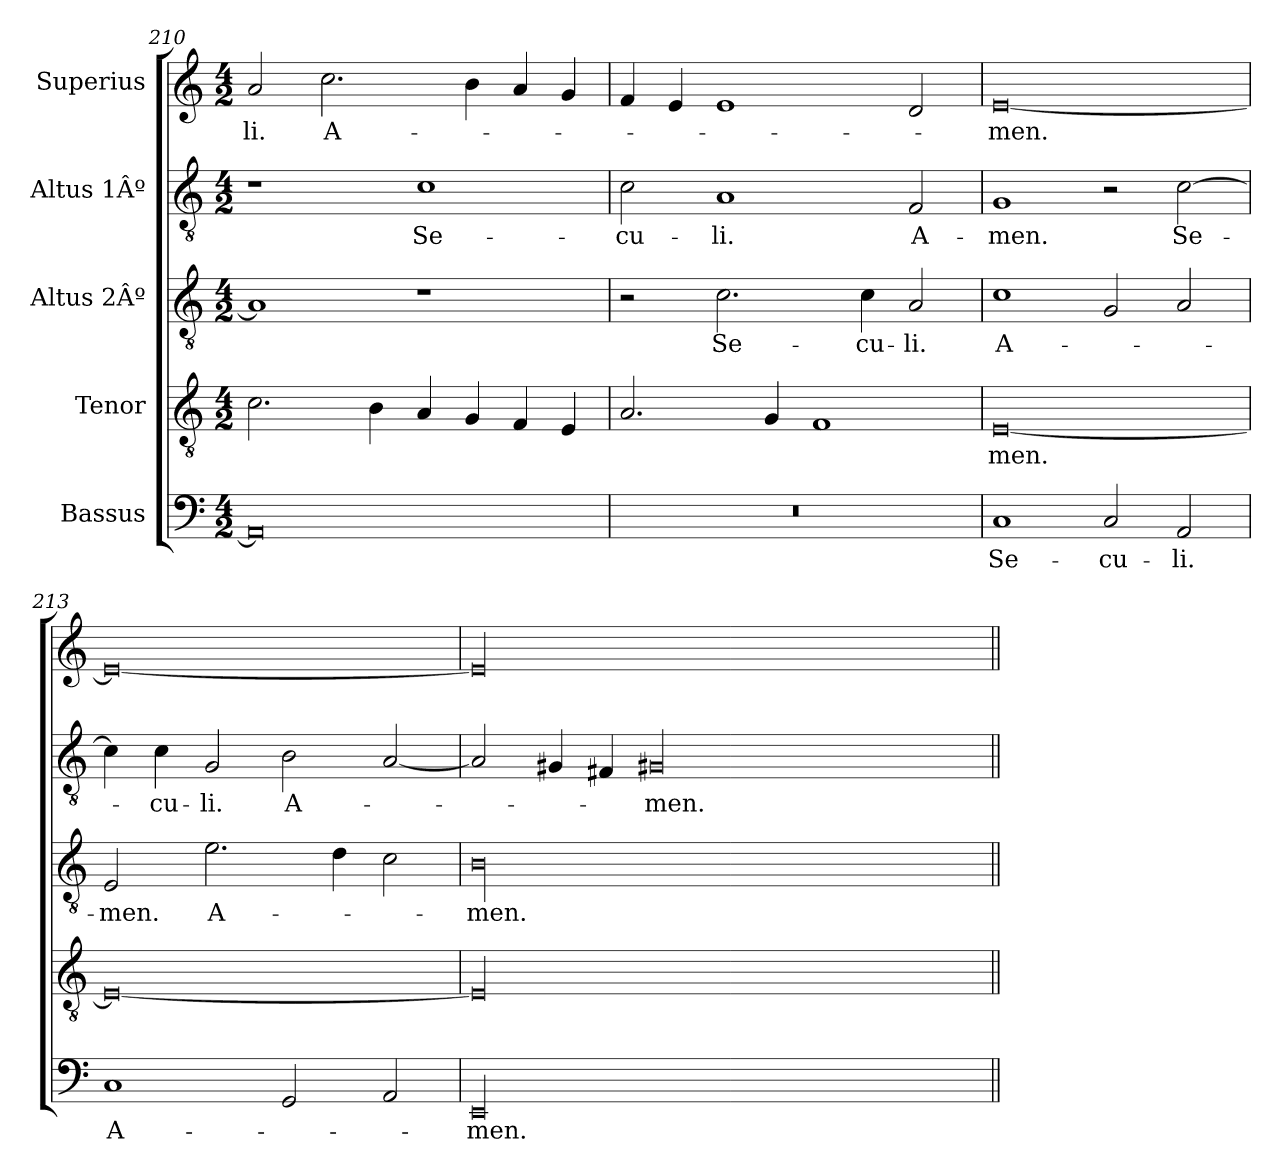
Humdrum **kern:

**kern	**text	**kern	**text	**kern	**text	**kern	**text	**kern	**text
*part5	*part5	*part4	*part4	*part3	*part3	*part2	*part2	*part1	*part1
*staff5	*staff5	*staff4	*staff4	*staff3	*staff3	*staff2	*staff2	*staff1	*staff1
*I"Bassus	*	*I"Tenor	*	*I"Altus 2Âº	*	*I"Altus 1Âº	*	*I"Superius	*
*clefF4	*	*clefGv2	*	*clefGv2	*	*clefGv2	*	*clefG2	*
*k[]	*	*k[]	*	*k[]	*	*k[]	*	*k[]	*
*M4/2	*	*M4/2	*	*M4/2	*	*M4/2	*	*M4/2	*
=210	=210	=210	=210	=210	=210	=210	=210	=210	=210
0AA/]	.	2.c\	.	1A/]	.	1r	.	2a/	-li.
.	.	.	.	.	.	.	.	2.cc\	A-
.	.	4B\	.	.	.	.	.	.	.
.	.	4A/	.	1r	.	1c\	Se-	.	.
.	.	4G/	.	.	.	.	.	4b\	.
.	.	4F/	.	.	.	.	.	4a/	.
.	.	4E/	.	.	.	.	.	4g/	.
=211	=211	=211	=211	=211	=211	=211	=211	=211	=211
0r	.	2.A/	.	2r	.	2c\	-cu-	4f/	.
.	.	.	.	.	.	.	.	4e/	.
.	.	.	.	2.c\	Se-	1A/	-li.	1e/	.
.	.	4G/	.	.	.	.	.	.	.
.	.	1F/	.	.	.	.	.	.	.
.	.	.	.	4c\	-cu-	.	.	.	.
.	.	.	.	2A/	-li.	2F/	A-	2d/	.
=212	=212	=212	=212	=212	=212	=212	=212	=212	=212
1C/	Se-	[0E/	-men.	1c\	A-	1G/	-men.	[0e/	-men.
2C/	-cu-	.	.	2G/	.	2r	.	.	.
2AA/	-li.	.	.	2A/	.	[2c\	Se-	.	.
=213	=213	=213	=213	=213	=213	=213	=213	=213	=213
1C/	A-	0E/_	.	2E/	-men.	4c\]	.	0e/_	.
.	.	.	.	.	.	4c\	-cu-	.	.
.	.	.	.	2.e\	A-	2G/	-li.	.	.
2GG/	.	.	.	.	.	2B\	A-	.	.
.	.	.	.	4d\	.	.	.	.	.
2AA/	.	.	.	2c\	.	[2A/	.	.	.
=214	=214	=214	=214	=214	=214	=214	=214	=214	=214
00EE/	-men.	00E/]	.	00B\	-men.	2A/]	.	00e/]	.
.	.	.	.	.	.	4G#X/	.	.	.
.	.	.	.	.	.	4F#X/	.	.	.
.	.	.	.	.	.	00G#X/	-men.	.	.
1ryy	.	1ryy	.	1ryy	.	.	.	1ryy	.
=||	=||	=||	=||	=||	=||	=||	=||	=||	=||
*-	*-	*-	*-	*-	*-	*-	*-	*-	*-
